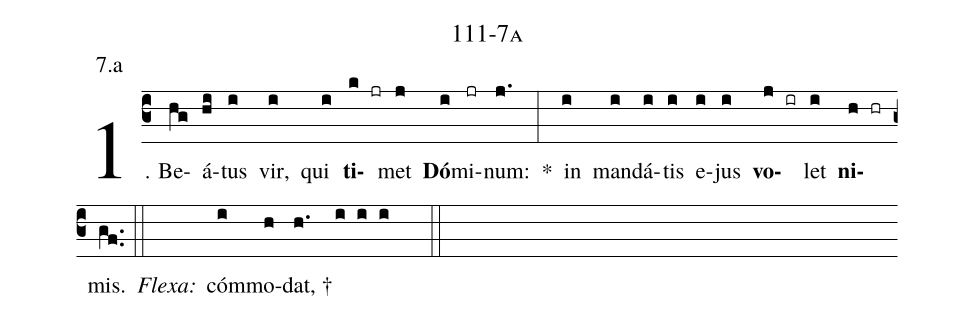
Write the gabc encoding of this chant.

name: 111-7a;
annotation: 7.a;
%%
(c3)1. Be(hg)á(hi)tus(i) vir,(i) qui(i) <b>ti</b>(k jr)met(j) <b>Dó</b>(i)mi(jr)num:(j.) *(:) in(i) man(i)dá(i)tis(i) e(i)jus(i) <b>vo</b>(j ir)let(i) <b>ni</b>(h hr)mis.(gf..) (::)
<i>Flexa:</i>(////)  cóm(i)mo(h)dat, †(h.//// i i i  ::)
